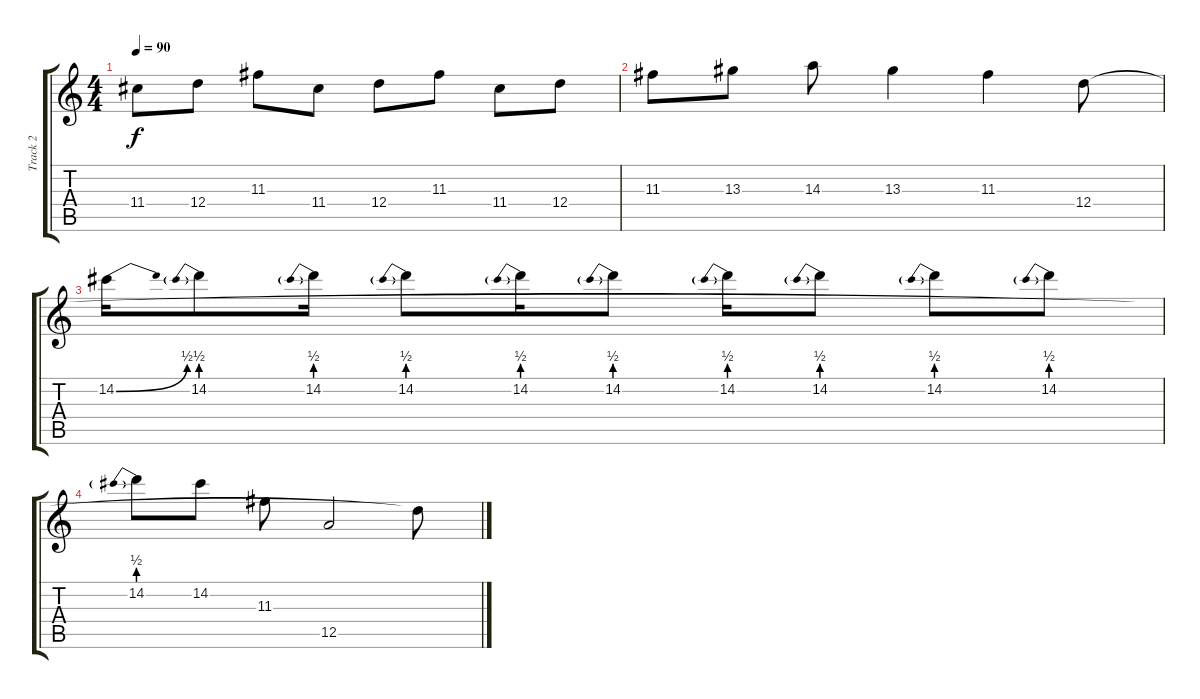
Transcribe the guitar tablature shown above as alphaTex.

\track ("Track 2" "Track 2") {instrument acousticguitarsteel}
\staff {score tabs}
\tuning (E4 B3 G3 D3 A2 E2) {hide}
\ts (4 4)
\tempo 90
\clef g2
\ks c
11.4.8{dy f instrument distortionguitar} 12.4.8 11.3.8 11.4.8 12.4.8 11.3.8 11.4.8 12.4.8 |
11.3.8 13.3.8 14.3.8 13.3.4 11.3.4 12.4.8 |
14.2{be (bend 0 0 60 2)}.16 14.2{be (prebend 0 2 60 2)}.8 14.2{be (prebend 0 2 60 2)}.16 14.2{be (prebend 0 2 60 2)}.8 14.2{be (prebend 0 2 60 2)}.16 14.2{be (prebend 0 2 60 2)}.8 14.2{be (prebend 0 2 60 2)}.16 14.2{be (prebend 0 2 60 2)}.8 14.2{be (prebend 0 2 60 2)}.8 14.2{be (prebend 0 2 60 2)}.8 |
14.2{be (prebend 0 2 60 2)}.8 14.2.8 11.3.8 12.5.2 12.4{t}.8
